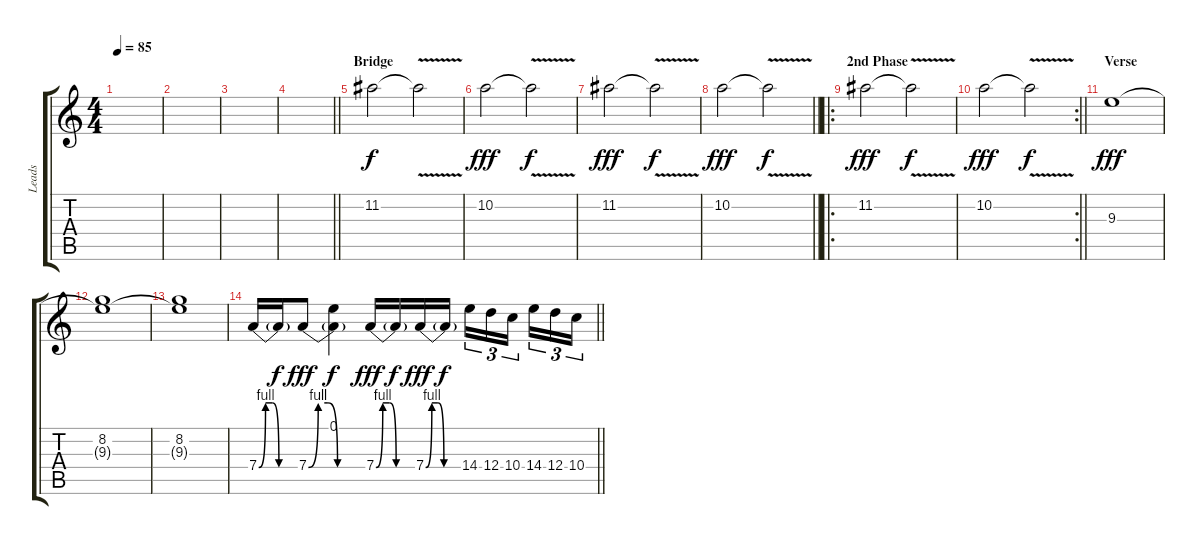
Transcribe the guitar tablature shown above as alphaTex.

\track ("Leads" "Leads") {instrument overdrivenguitar}
\staff {score tabs}
\tuning (E4 B3 G3 D3 A2 E2) {hide}
\ts (4 4)
\tempo 85
\clef g2
\ks c
|
|
|
\barLineRight lightlight
|
\section ("" "Bridge")
11.2.2 11.2{v t}.2{dy f} |
10.2.2{dy fff} 10.2{v t}.2{dy f} |
11.2.2{dy fff} 11.2{v t}.2{dy f} |
\barLineRight lightlight
10.2.2{dy fff} 10.2{v t}.2{dy f} |
\ro
\section ("" "2nd Phase")
11.2.2{dy fff} 11.2{v t}.2{dy f} |
\rc 2
\barLineRight lightlight
10.2.2{dy fff} 10.2{v t}.2{dy f} |
\section ("" "Verse")
9.3.1{dy fff} |
(8.2 9.3{t}).1 |
(8.2 9.3{t}).1 |
\barLineRight lightlight
7.4{be (custom 0 0 10 4 20 4 30 0 60 0)}.16 7.4{t}.16{dy f} 7.4{be (custom 0 0 10 4 20 4 30 0 60 0)}.8{dy fff} (0.1 7.4{t}).4{dy f} 7.4{be (custom 0 0 10 4 20 4 30 0 60 0)}.16{dy fff} 7.4{t}.16{dy f} 7.4{be (custom 0 0 10 4 20 4 30 0 60 0)}.16{dy fff} 7.4{t}.16{dy f} 14.4.16{tu (3 2)} 12.4.16{tu (3 2)} 10.4.16{tu (3 2) beam splitsecondary} 14.4.16{tu (3 2)} 12.4.16{tu (3 2)} 10.4.16{tu (3 2)}
